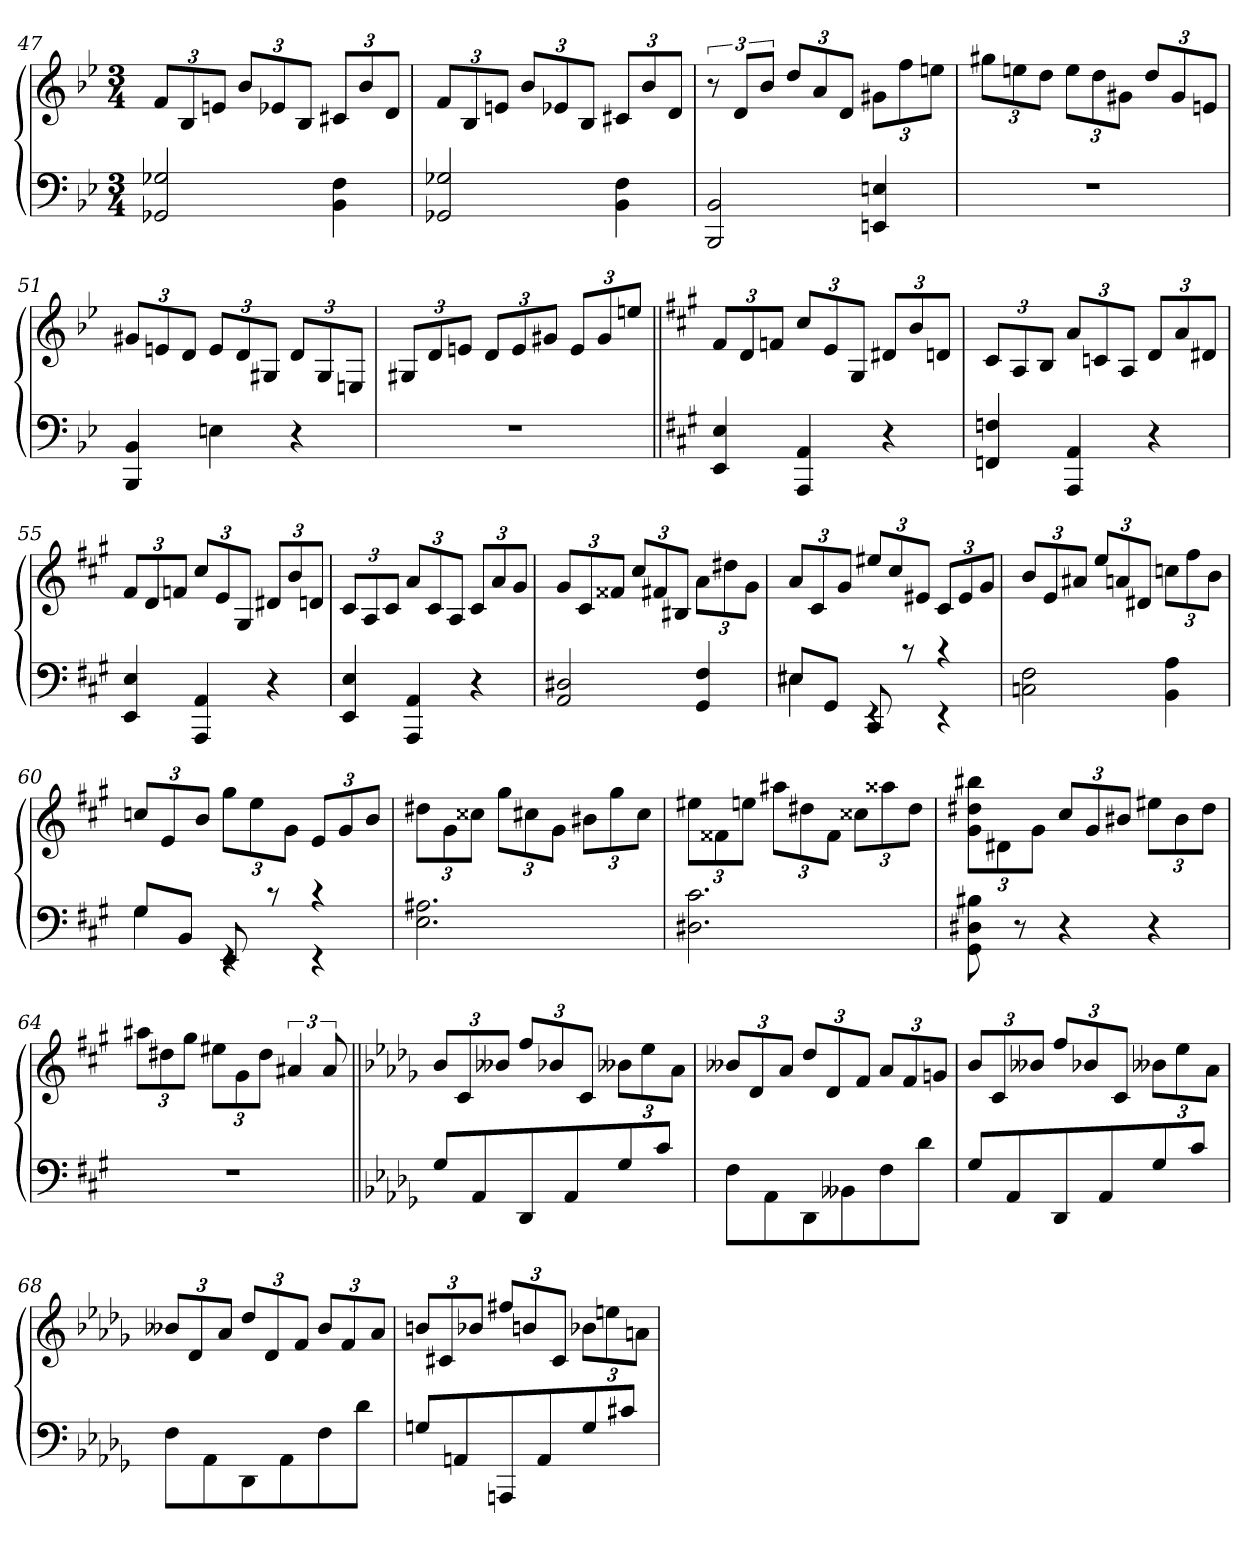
**kern	**kern
*part1	*part1
*staff2	*staff1
*clefF4	*clefG2
*k[b-e-]	*k[b-e-]
*M3/4	*M3/4
=47	=47
2GG-X 2G-X	12fL
.	12B-
.	12enJ
.	12b-L
.	12e-X
.	12B-J
4BB- 4F	12c#XL
.	12b-
.	12dJ
=48	=48
2GG-X 2G-X	12fL
.	12B-
.	12enJ
.	12b-L
.	12e-X
.	12B-J
4BB- 4F	12c#XL
.	12b-
.	12dJ
=49	=49
2BBB- 2BB-	12r
.	12dL
.	12b-J
.	12ddL
.	12a
.	12dJ
4EEn 4En	12g#XL
.	12ff
.	12eenJ
=50	=50
2.r	12gg#XL
.	12een
.	12ddJ
.	12eeL
.	12dd
.	12g#XJ
.	12ddL
.	12g#
.	12enJ
=51	=51
4BBB- 4BB-	12g#XL
.	12en
.	12dJ
4En	12eL
.	12d
.	12G#XJ
4r	12dL
.	12G#
.	12EnJ
=52	=52
2.r	12G#XL
.	12d
.	12enJ
.	12dL
.	12e
.	12g#XJ
.	12eL
.	12g#
.	12eenJ
=53||	=53||
*k[f#c#g#]	*k[f#c#g#]
4EE 4E	12f#L
.	12d
.	12fnJ
4AAA 4AA	12cc#L
.	12e
.	12G#J
4r	12d#XL
.	12b
.	12dnJ
=54	=54
4FFn 4Fn	12c#L
.	12A
.	12BJ
4AAA 4AA	12aL
.	12cn
.	12AJ
4r	12dL
.	12a
.	12d#XJ
=55	=55
4EE 4E	12f#L
.	12d
.	12fnJ
4AAA 4AA	12cc#L
.	12e
.	12G#J
4r	12d#XL
.	12b
.	12dnJ
=56	=56
4EE 4E	12c#L
.	12A
.	12c#J
4AAA 4AA	12aL
.	12c#
.	12AJ
4r	12c#L
.	12a
.	12g#J
=57	=57
2AA 2D#X	12g#L
.	12c#
.	12f##XJ
.	12cc#L
.	12f#X
.	12B#XJ
4GG# 4F#	12aL
.	12dd#X
.	12g#J
=58	=58
*^	*
8E#XL	4E#X	12aL
.	.	12c#
8GG#J	.	.
.	.	12g#J
8CC#	4rEE	12ee#XL
.	.	12cc#
8rc	.	.
.	.	12e#XJ
4rc	4rEE	12c#L
.	.	12e#
.	.	12g#J
*v	*v	*
=59	=59
2Cn 2F#	12bL
.	12e
.	12a#XJ
.	12eeL
.	12an
.	12d#XJ
4BB 4A	12ccnL
.	12ff#
.	12bJ
=60	=60
*^	*
8G#L	4G#	12ccnL
.	.	12e
8BBJ	.	.
.	.	12bJ
8EE	4rEE	12gg#L
.	.	12ee
8rc	.	.
.	.	12g#J
4rc	4rEE	12eL
.	.	12g#
.	.	12bJ
*v	*v	*
=61	=61
2.E 2.A#X	12dd#XL
.	12g#
.	12cc##XJ
.	12gg#L
.	12cc#X
.	12g#J
.	12b#XL
.	12gg#
.	12cc#J
=62	=62
2.D#X 2.c#	12ee#XL
.	12f##X
.	12eenJ
.	12aa#XL
.	12dd#X
.	12f##J
.	12cc##XL
.	12aa##X
.	12dd#J
=63	=63
8GG# 8D#X 8B#X	12g# 12dd#X 12bb#XL
.	12d#X
8r	.
.	12g#J
4r	12cc#L
.	12g#
.	12b#XJ
4r	12ee#XL
.	12b#
.	12dd#J
=64	=64
2.r	12aa#XL
.	12dd#X
.	12gg#J
.	12ee#XL
.	12g#
.	12dd#J
.	6a#X
.	12a#
=65||	=65||
*k[b-e-a-d-g-]	*k[b-e-a-d-g-]
8G-L	12b-L
.	12c
8AA-	.
.	12b--XJ
8DD-	12ffL
.	12b-X
8AA-	.
.	12cJ
8G-	12b--XL
.	12ee-
8cJ	.
.	12a-J
=66	=66
8FL	12b--XL
.	12d-
8AA-	.
.	12a-J
8DD-	12dd-L
.	12d-
8BB--X	.
.	12fJ
8F	12a-L
.	12f
8d-J	.
.	12gnJ
=67	=67
8G-L	12b-L
.	12c
8AA-	.
.	12b--XJ
8DD-	12ffL
.	12b-X
8AA-	.
.	12cJ
8G-	12b--XL
.	12ee-
8cJ	.
.	12a-J
=68	=68
8FL	12b--XL
.	12d-
8AA-	.
.	12a-J
8DD-	12dd-L
.	12d-
8AA-	.
.	12fJ
8F	12b--L
.	12f
8d-J	.
.	12a-J
=69	=69
8GnL	12bnL
.	12c#X
8AAn	.
.	12b-XJ
8AAAn	12ff#XL
.	12bn
8AA	.
.	12c#J
8G	12b-XL
.	12een
8c#XJ	.
.	12anJ
=	=
*-	*-
